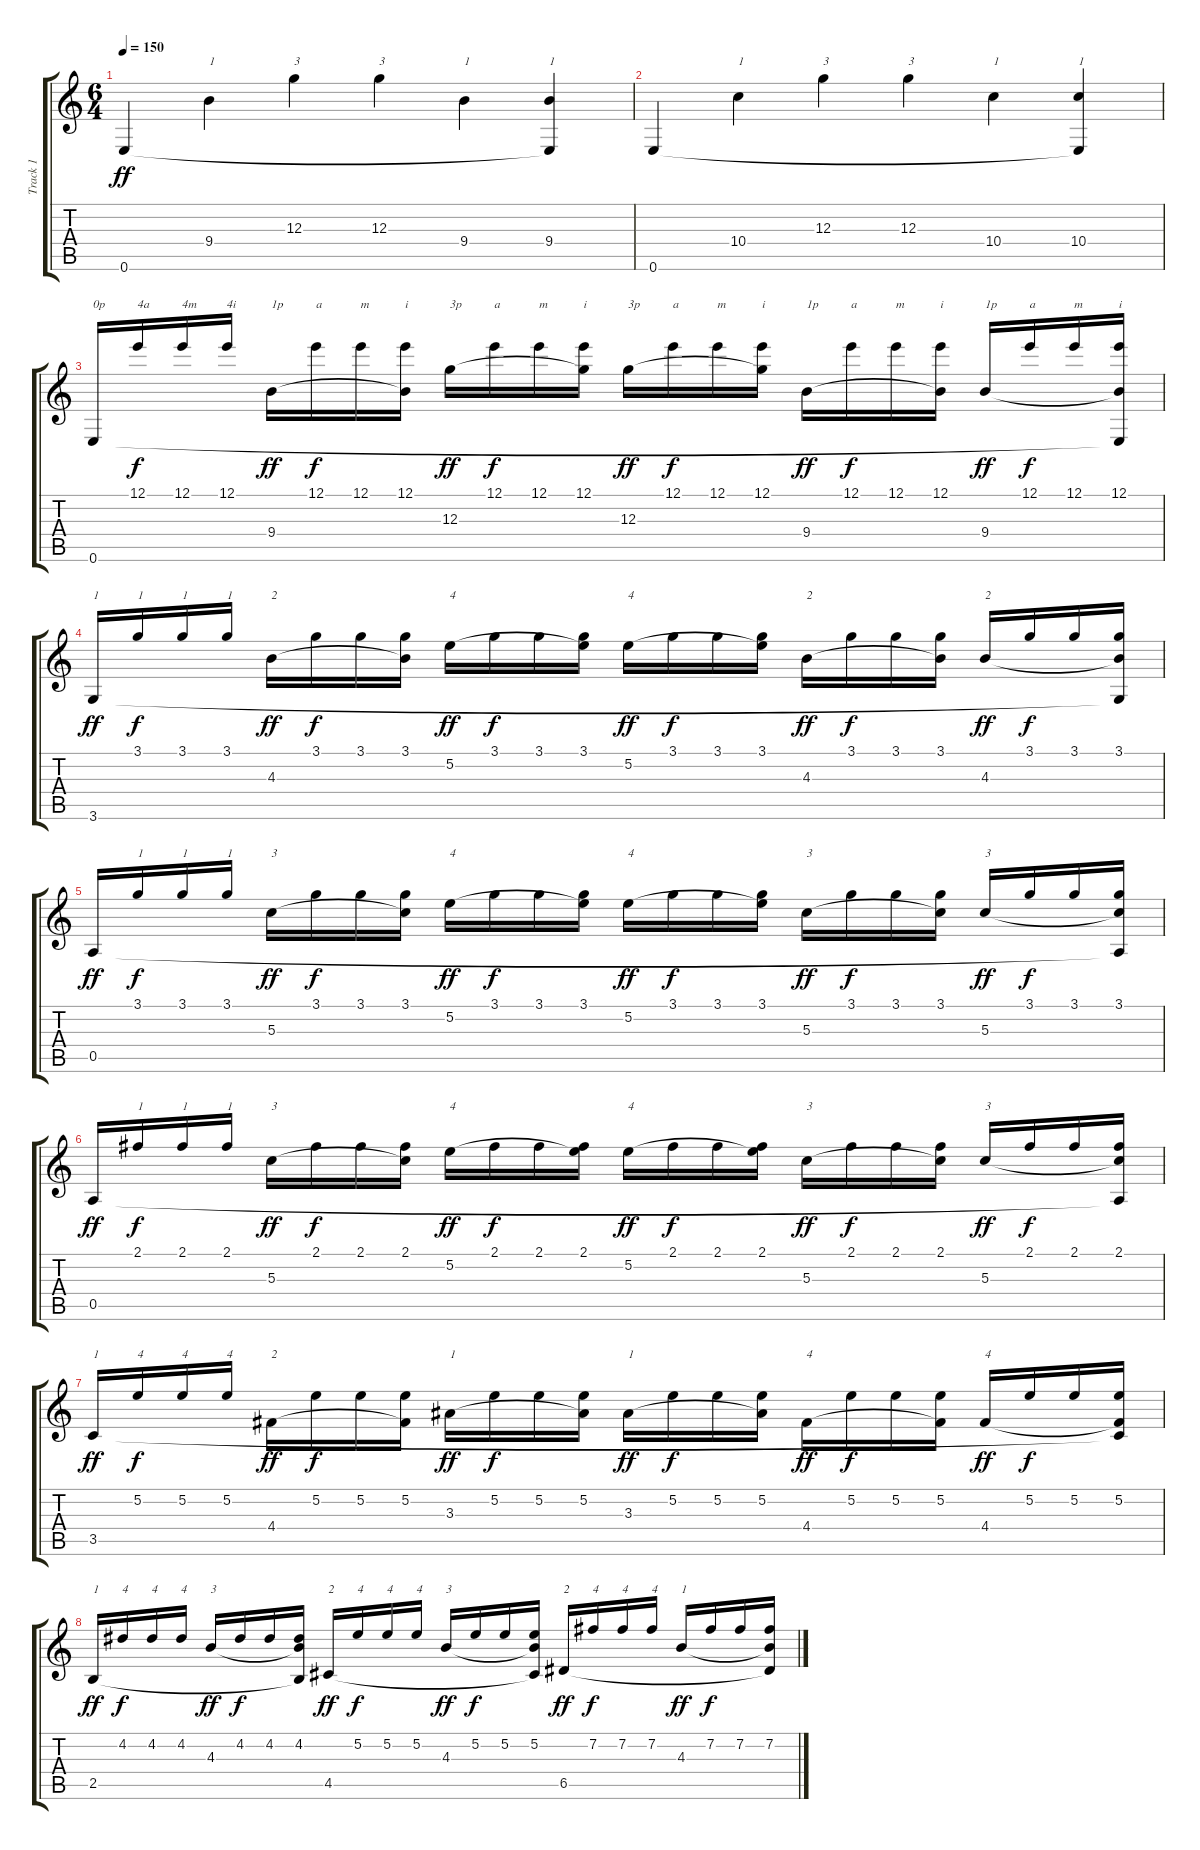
\track ("Track 1" "Track 1") {instrument acousticguitarnylon}
\staff {score tabs}
\tuning (E4 B3 G3 D3 A2 E2) {hide}
\ts (6 4)
\tempo 150
\clef g2
\ks c
0.6.4{dy ff instrument acousticguitarnylon} 9.4.4{txt "1"} 12.3.4{txt "3"} 12.3.4{txt "3"} 9.4.4{txt "1"} (9.4 0.6{t}).4{txt "1"} |
0.6.4 10.4.4{txt "1"} 12.3.4{txt "3"} 12.3.4{txt "3"} 10.4.4{txt "1"} (10.4 0.6{t}).4{txt "1"} |
0.6.16{txt "0p"} 12.1.16{txt "4a" dy f} 12.1.16{txt "4m"} 12.1.16{txt "4i"} 9.4.16{txt "1p" dy ff} 12.1.16{txt "a" dy f} 12.1.16{txt "m"} (12.1 9.4{t}).16{txt "i"} 12.3.16{txt "3p" dy ff} 12.1.16{txt "a" dy f} 12.1.16{txt "m"} (12.1 12.3{t}).16{txt "i"} 12.3.16{txt "3p" dy ff} 12.1.16{txt "a" dy f} 12.1.16{txt "m"} (12.1 12.3{t}).16{txt "i"} 9.4.16{txt "1p" dy ff} 12.1.16{txt "a" dy f} 12.1.16{txt "m"} (12.1 9.4{t}).16{txt "i"} 9.4.16{txt "1p" dy ff} 12.1.16{txt "a" dy f} 12.1.16{txt "m"} (12.1 9.4{t} 0.6{t}).16{txt "i"} |
3.6.16{txt "1" dy ff} 3.1.16{txt "1" dy f} 3.1.16{txt "1"} 3.1.16{txt "1"} 4.3.16{txt "2" dy ff} 3.1.16{dy f} 3.1.16 (3.1 4.3{t}).16 5.2.16{txt "4" dy ff} 3.1.16{dy f} 3.1.16 (3.1 5.2{t}).16 5.2.16{txt "4" dy ff} 3.1.16{dy f} 3.1.16 (3.1 5.2{t}).16 4.3.16{txt "2" dy ff} 3.1.16{dy f} 3.1.16 (3.1 4.3{t}).16 4.3.16{txt "2" dy ff} 3.1.16{dy f} 3.1.16 (3.1 4.3{t} 3.6{t}).16 |
0.5.16{dy ff} 3.1.16{txt "1" dy f} 3.1.16{txt "1"} 3.1.16{txt "1"} 5.3.16{txt "3" dy ff} 3.1.16{dy f} 3.1.16 (3.1 5.3{t}).16 5.2.16{txt "4" dy ff} 3.1.16{dy f} 3.1.16 (3.1 5.2{t}).16 5.2.16{txt "4" dy ff} 3.1.16{dy f} 3.1.16 (3.1 5.2{t}).16 5.3.16{txt "3" dy ff} 3.1.16{dy f} 3.1.16 (3.1 5.3{t}).16 5.3.16{txt "3" dy ff} 3.1.16{dy f} 3.1.16 (3.1 5.3{t} 0.5{t}).16 |
0.5.16{dy ff} 2.1.16{txt "1" dy f} 2.1.16{txt "1"} 2.1.16{txt "1"} 5.3.16{txt "3" dy ff} 2.1.16{dy f} 2.1.16 (2.1 5.3{t}).16 5.2.16{txt "4" dy ff} 2.1.16{dy f} 2.1.16 (2.1 5.2{t}).16 5.2.16{txt "4" dy ff} 2.1.16{dy f} 2.1.16 (2.1 5.2{t}).16 5.3.16{txt "3" dy ff} 2.1.16{dy f} 2.1.16 (2.1 5.3{t}).16 5.3.16{txt "3" dy ff} 2.1.16{dy f} 2.1.16 (2.1 5.3{t} 0.5{t}).16 |
3.5.16{txt "1" dy ff} 5.2.16{txt "4" dy f} 5.2.16{txt "4"} 5.2.16{txt "4"} 4.4.16{txt "2" dy ff} 5.2.16{dy f} 5.2.16 (5.2 4.4{t}).16 3.3.16{txt "1" dy ff} 5.2.16{dy f} 5.2.16 (5.2 3.3{t}).16 3.3.16{txt "1" dy ff} 5.2.16{dy f} 5.2.16 (5.2 3.3{t}).16 4.4.16{txt "4" dy ff} 5.2.16{dy f} 5.2.16 (5.2 4.4{t}).16 4.4.16{txt "4" dy ff} 5.2.16{dy f} 5.2.16 (5.2 4.4{t} 3.5{t}).16 |
2.5.16{txt "1" dy ff} 4.2.16{txt "4" dy f} 4.2.16{txt "4"} 4.2.16{txt "4"} 4.3.16{txt "3" dy ff} 4.2.16{dy f} 4.2.16 (4.2 4.3{t} 2.5{t}).16 4.5.16{txt "2" dy ff} 5.2.16{txt "4" dy f} 5.2.16{txt "4"} 5.2.16{txt "4"} 4.3.16{txt "3" dy ff} 5.2.16{dy f} 5.2.16 (5.2 4.3{t} 4.5{t}).16 6.5.16{txt "2" dy ff} 7.2.16{txt "4" dy f} 7.2.16{txt "4"} 7.2.16{txt "4"} 4.3.16{txt "1" dy ff} 7.2.16{dy f} 7.2.16 (7.2 4.3{t} 6.5{t}).16
